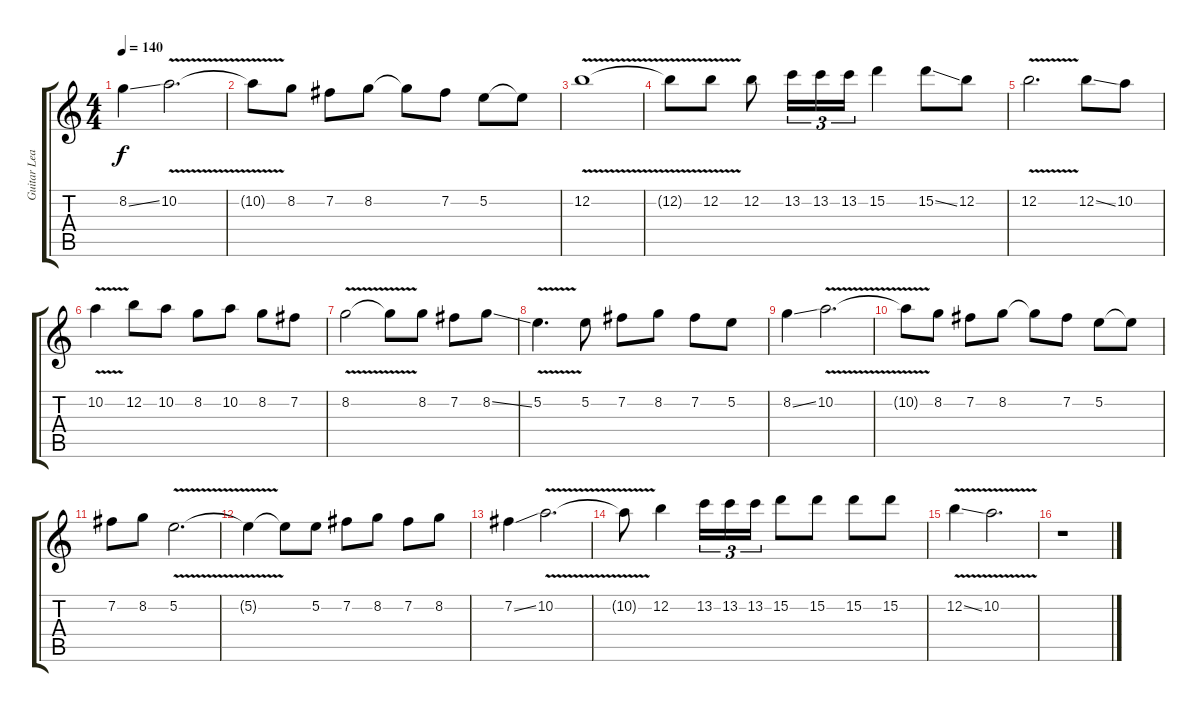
\track ("Guitar Lead" "Guitar Lea") {instrument distortionguitar}
\staff {score tabs}
\tuning (E4 B3 G3 D3 A2 E2) {hide}
\ts (4 4)
\tempo 140
\clef g2
\ks c
8.2{ss}.4{dy f} 10.2{v}.2{d} |
10.2{t}.8 8.2.8 7.2.8 8.2.8 8.2{t}.8 7.2.8 5.2.8 5.2{t}.8 |
12.2{v}.1 |
12.2{t}.8 12.2{v}.8 12.2.8 13.2.16{tu (3 2)} 13.2.16{tu (3 2)} 13.2.16{tu (3 2)} 15.2.4 15.2{ss}.8 12.2.8 |
12.2{v}.2{d} 12.2{ss}.8 10.2.8 |
10.2{v}.4 12.2.8 10.2.8 8.2.8 10.2.8 8.2.8 7.2.8 |
8.2{v}.2 8.2{t}.8 8.2.8 7.2.8 8.2{ss}.8 |
5.2{v}.4{d} 5.2.8 7.2.8 8.2.8 7.2.8 5.2.8 |
8.2{ss}.4 10.2{v}.2{d} |
10.2{t}.8 8.2.8 7.2.8 8.2.8 8.2{t}.8 7.2.8 5.2.8 5.2{t}.8 |
7.2.8 8.2.8 5.2{v}.2{d} |
5.2{t}.4 5.2{t}.8 5.2.8 7.2.8 8.2.8 7.2.8 8.2.8 |
7.2{ss}.4 10.2{v}.2{d} |
10.2{t}.8 12.2.4 13.2.16{tu (3 2)} 13.2.16{tu (3 2)} 13.2.16{tu (3 2)} 15.2.8 15.2.8 15.2.8 15.2.8 |
12.2{v ss}.4 10.2{v}.2{d} |
r.1
